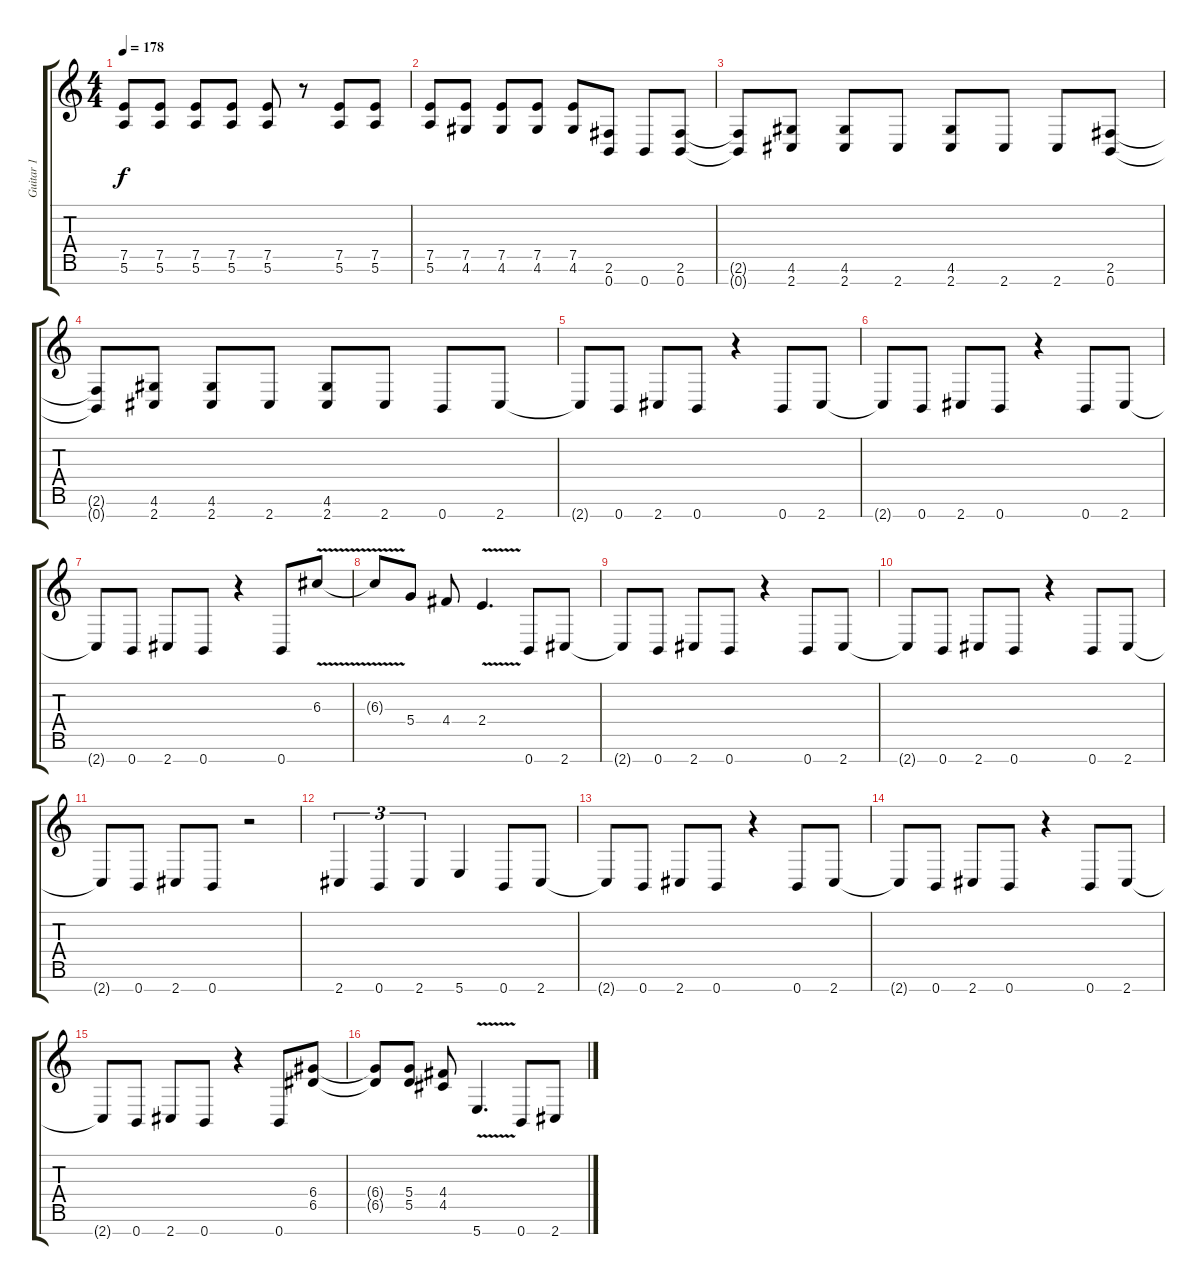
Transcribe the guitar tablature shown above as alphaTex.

\track ("Guitar 1" "Guitar 1") {instrument distortionguitar}
\staff {score tabs}
\tuning (E4 B3 G3 D3 A2 E2 B1) {hide}
\ts (4 4)
\tempo 178
\clef g2
\ks c
(7.5 5.6).8{dy f} (7.5 5.6).8 (7.5 5.6).8 (7.5 5.6).8 (7.5 5.6).8 r.8 (7.5 5.6).8 (7.5 5.6).8 |
(7.5 5.6).8 (7.5 4.6).8 (7.5 4.6).8 (7.5 4.6).8 (7.5 4.6).8 (2.6 0.7).8 0.7.8 (2.6 0.7).8 |
(2.6{t} 0.7{t}).8 (4.6 2.7).8 (4.6 2.7).8 2.7.8 (4.6 2.7).8 2.7.8 2.7.8 (2.6 0.7).8 |
(2.6{t} 0.7{t}).8 (4.6 2.7).8 (4.6 2.7).8 2.7.8 (4.6 2.7).8 2.7.8 0.7.8 2.7.8 |
2.7{t}.8 0.7.8 2.7.8 0.7.8 r.4 0.7.8 2.7.8 |
2.7{t}.8 0.7.8 2.7.8 0.7.8 r.4 0.7.8 2.7.8 |
2.7{t}.8 0.7.8 2.7.8 0.7.8 r.4 0.7.8 6.3{v}.8 |
6.3{t}.8 5.4.8 4.4.8 2.4{v}.4{d} 0.7.8 2.7.8 |
2.7{t}.8 0.7.8 2.7.8 0.7.8 r.4 0.7.8 2.7.8 |
2.7{t}.8 0.7.8 2.7.8 0.7.8 r.4 0.7.8 2.7.8 |
2.7{t}.8 0.7.8 2.7.8 0.7.8 r.2 |
2.7.4{tu (3 2)} 0.7.4{tu (3 2)} 2.7.4{tu (3 2)} 5.7.4 0.7.8 2.7.8 |
2.7{t}.8 0.7.8 2.7.8 0.7.8 r.4 0.7.8 2.7.8 |
2.7{t}.8 0.7.8 2.7.8 0.7.8 r.4 0.7.8 2.7.8 |
2.7{t}.8 0.7.8 2.7.8 0.7.8 r.4 0.7.8 (6.4 6.5).8 |
(6.4{t} 6.5{t}).8 (5.4 5.5).8 (4.4 4.5).8 5.7{v}.4{d} 0.7.8 2.7.8
